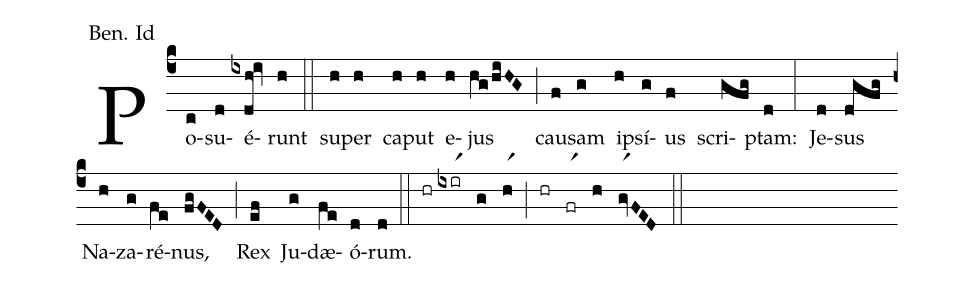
annotation: Ben. Id;
%%
(c4) Po(c)su(d)é(ixdh!iv)runt(h) (::) su(h)per(h) ca(h)put(h) e(h)jus(hg/hiHG) (;) cau(f)sam(g) i(h)psí(g)us(f) scri(gfg)ptam:(d) (:) Je(d)sus(dgfg) Na(h)za(g)ré(fe)nus,(fgFED) (;) Rex(ef) Ju(g)dæ(fe)ó(d)rum.(d) (::) (hr)(ixirr1)(g)(hr1)(;)(hr)(frr1)(h)(gvr1FED)(::)
